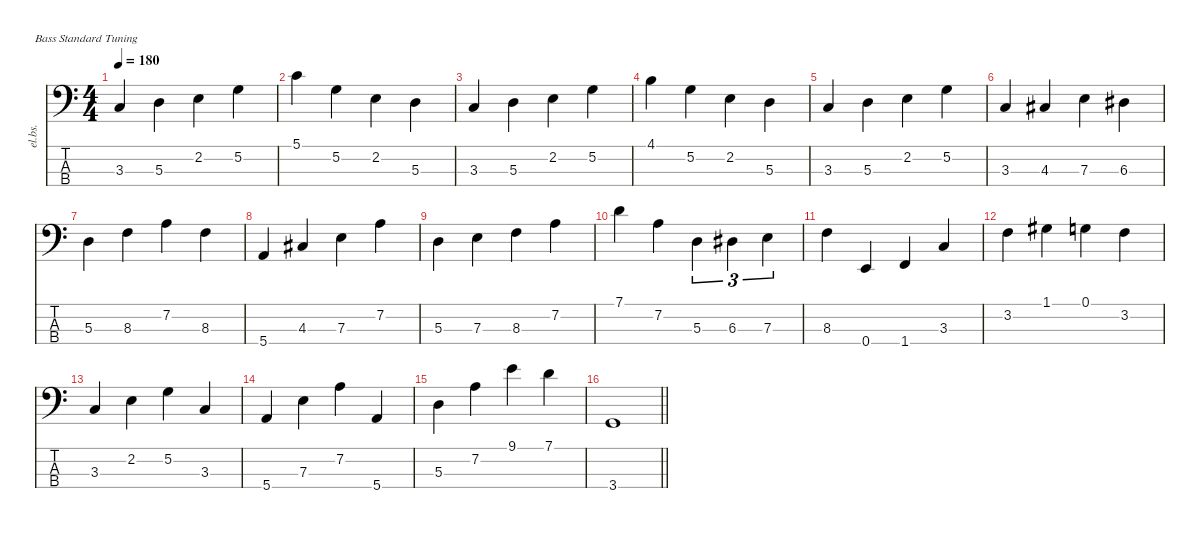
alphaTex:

\defaultSystemsLayout 4
\hideDynamics
\bracketExtendMode nobrackets
\otherSystemsTrackNameOrientation horizontal
\track ("Bass" "el.bs.") {instrument electricbassfinger}
\staff {score tabs}
\tuning (G2 D2 A1 E1)
\ts (4 4)
\tempo 180
\clef f4
\ks c
3.3.4{dy f} 5.3.4 2.2.4 5.2.4 |
5.1.4 5.2.4 2.2.4 5.3.4 |
3.3.4 5.3.4 2.2.4 5.2.4 |
4.1.4 5.2.4 2.2.4 5.3.4 |
3.3.4 5.3.4 2.2.4 5.2.4 |
3.3.4 4.3{acc #}.4 7.3.4 6.3{acc #}.4 |
5.3.4 8.3.4 7.2.4 8.3.4 |
5.4.4 4.3{acc #}.4 7.3.4 7.2.4 |
5.3.4 7.3.4 8.3.4 7.2.4 |
7.1.4 7.2.4 5.3.4{tu (3 2)} 6.3{acc #}.4{tu (3 2)} 7.3.4{tu (3 2)} |
8.3.4 0.4.4 1.4.4 3.3.4 |
3.2.4 1.1{acc #}.4 0.1.4 3.2.4 |
3.3.4 2.2.4 5.2.4 3.3.4 |
5.4.4 7.3.4 7.2.4 5.4.4 |
5.3.4 7.2.4 9.1.4 7.1.4 |
\barLineRight lightlight
3.4.1{dy mf}
